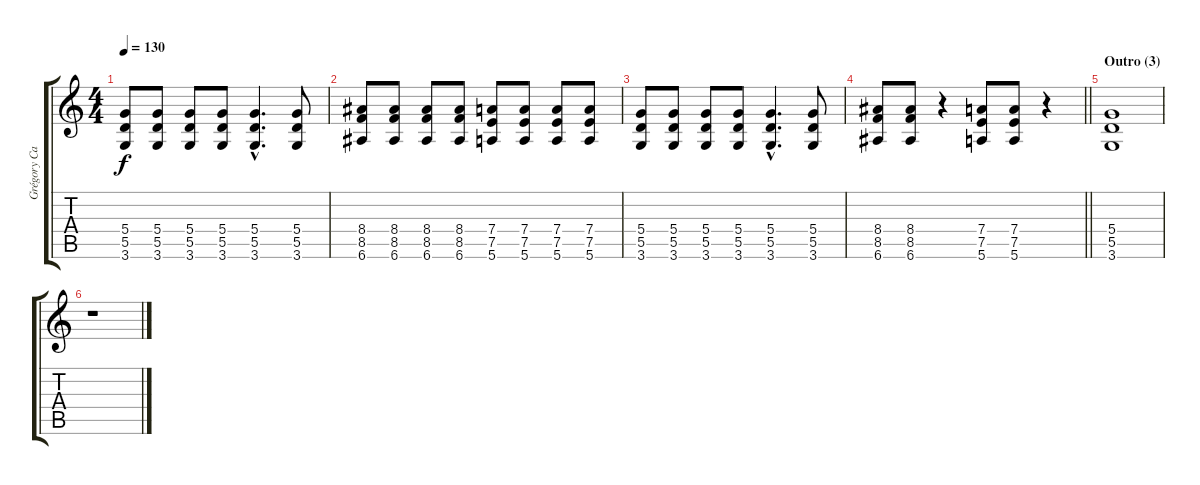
\track ("Grégory Cathérina" "Grégory Ca") {instrument distortionguitar}
\staff {score tabs}
\tuning (E4 B3 G3 D3 A2 E2) {hide}
\ts (4 4)
\tempo 130
\clef g2
\ks c
(5.4 5.5 3.6).8{dy f} (5.4 5.5 3.6).8 (5.4 5.5 3.6).8 (5.4 5.5 3.6).8 (5.4{hac} 5.5{hac} 3.6{hac}).4{d} (5.4 5.5 3.6).8 |
(8.4 8.5 6.6).8 (8.4 8.5 6.6).8 (8.4 8.5 6.6).8 (8.4 8.5 6.6).8 (7.4 7.5 5.6).8 (7.4 7.5 5.6).8 (7.4 7.5 5.6).8 (7.4 7.5 5.6).8 |
(5.4 5.5 3.6).8 (5.4 5.5 3.6).8 (5.4 5.5 3.6).8 (5.4 5.5 3.6).8 (5.4{hac} 5.5{hac} 3.6{hac}).4{d} (5.4 5.5 3.6).8 |
\barLineRight lightlight
(8.4 8.5 6.6).8 (8.4 8.5 6.6).8 r.4 (7.4 7.5 5.6).8 (7.4 7.5 5.6).8 r.4 |
\section ("" "Outro (3)")
(5.4 5.5 3.6).1 |
r.1
